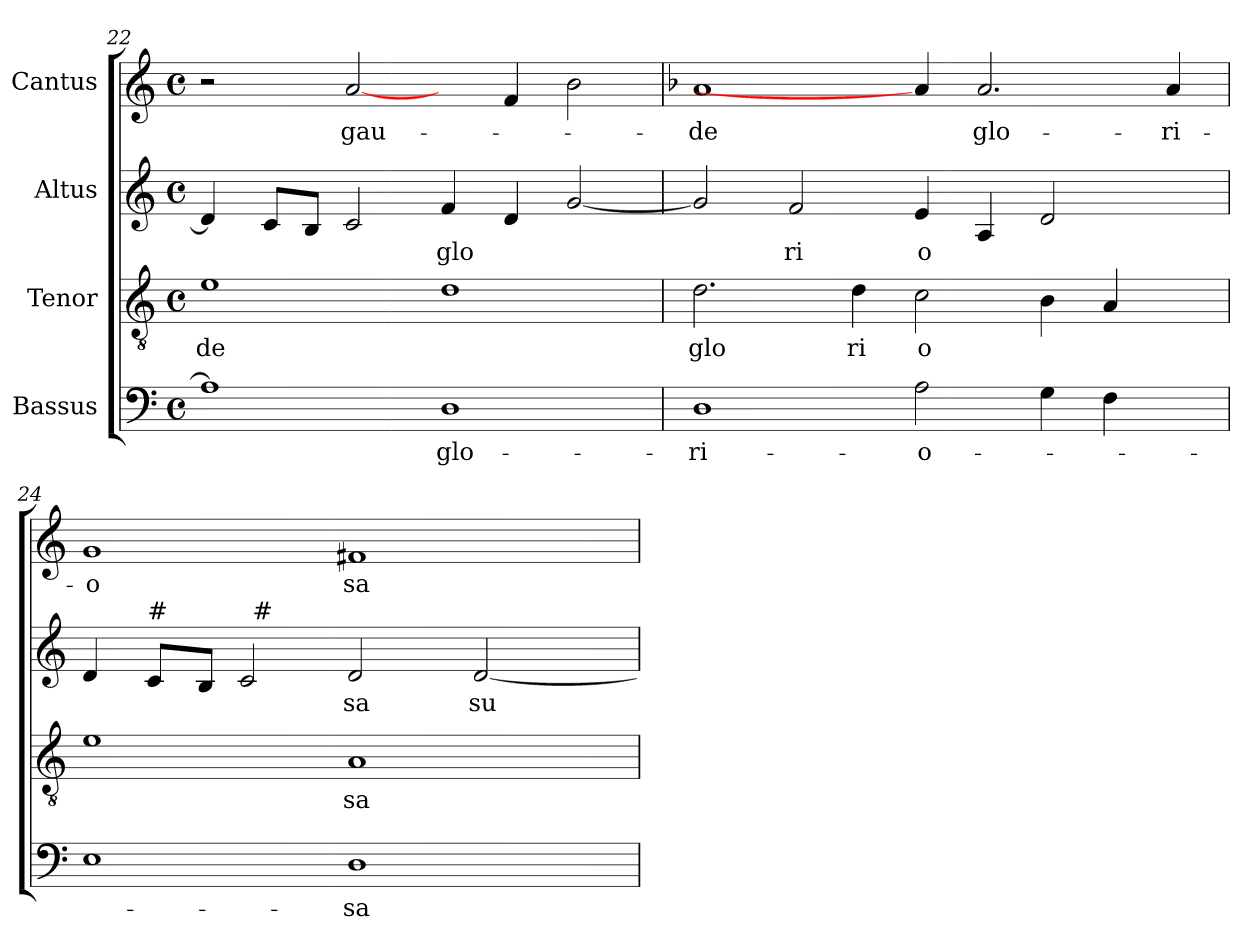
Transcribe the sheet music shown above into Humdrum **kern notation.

**kern	**text	**kern	**text	**kern	**text	**kern	**text
*part4	*part4	*part3	*part3	*part2	*part2	*part1	*part1
*staff4	*staff4	*staff3	*staff3	*staff2	*staff2	*staff1	*staff1
*I"Bassus	*	*I"Tenor	*	*I"Altus	*	*I"Cantus	*
*clefF4	*	*clefGv2	*	*clefG2	*	*clefG2	*
*M4/4	*	*M4/4	*	*M4/4	*	*M4/4	*
*met(c)	*	*met(c)	*	*met(c)	*	*met(c)	*
=22	=22	=22	=22	=22	=22	=22	=22
!	!	!	!LO:LY:b:cj	!	!	!	!
1A]	.	1e	de	4d/]	.	2r	.
.	.	.	.	8c/L	.	.	.
.	.	.	.	8B/J	.	.	.
!	!	!	!	!	!	!	!LO:LY:b
.	.	.	.	2c/	.	[2a/	gau-
!	!LO:LY:b:cj	!	!	!	!LO:LY:b	!	!
1D	glo-	1d	.	4f/	glo	4ryy	.
.	.	.	.	4d/	.	4f/	.
.	.	.	.	[<2g/	.	2b\	.
=23	=23	=23	=23	=23	=23	=23	=23
*	*	*	*	*	*	*k[b-]	*
*	*	*	*	*	*	*F:	*
!	!LO:LY:b:cj	!	!LO:LY:b:cj	!	!	!	!LO:LY:b:cj
1D	-ri-	2.d\	glo	2g/]	.	1a	-de
!	!	!	!	!	!LO:LY:b:cj	!	!
.	.	.	.	2f/	ri	.	.
!	!	!	!LO:LY:b:cj	!	!	!	!
.	.	4d\	ri	.	.	.	.
!	!LO:LY:b:cj	!	!LO:LY:b:cj	!	!LO:LY:b:cj	!	!
2A\	-o-	2c\	o	4e/	o	4a/]	.
!	!	!	!	!	!	!	!LO:LY:b:cj
.	.	.	.	4A/	.	2.a/	glo-
4G\	.	4B\	.	(<2d/	.	.	.
4F\	.	4A/)	.	.	.	.	.
!	!	!	!	!	!	!	!LO:LY:b:cj
4ryy	.	4ryy	.	4ryy	.	4a/	-ri-
!!LO:PB:g=z
=24	=24	=24	=24	=24	=24	=24	=24
*	*	*	*	*	*	*k[]	*
*	*	*	*	*	*	*C:	*
!	!	!	!	!	!	!	!LO:LY:b:cj
*	*	*^	*	*^	*	*	*
1E	.	1e	4ryy	.	4d/	2ryy	.	1g	-o
!	!	!	!	!	!LO:TX:a:t=#	!	!	!	!
.	.	.	16..ryy	.	8c/L	.	.	.	.
.	.	.	1ryy	.	.	.	.	.	.
.	.	.	.	.	8B/J	.	.	.	.
.	.	.	.	.	2c/	64ryy	.	.	.
!	!	!	!	!	!	!LO:TX:a:t=#	!	!	!
.	.	.	.	.	.	1ryy	.	.	.
!	!LO:LY:b:cj	!	!	!LO:LY:b:cj	!	!	!LO:LY:b:cj	!	!LO:LY:b:cj
1D	-sa	1A	.	sa	2d/	.	sa	1f#X	sa
.	.	.	2ryy	.	.	.	.	.	.
!	!	!	!	!	!	!	!LO:LY:b:cj	!	!
.	.	.	.	.	[<2d/	.	su	.	.
.	.	.	.	.	.	4ryy	.	.	.
.	.	.	.	.	.	8...ryy	.	.	.
.	.	.	8ryy	.	.	.	.	.	.
.	.	.	64ryy	.	.	.	.	.	.
*	*	*v	*v	*	*	*	*	*	*
*	*	*	*	*v	*v	*	*	*
=	=	=	=	=	=	=	=
*-	*-	*-	*-	*-	*-	*-	*-
